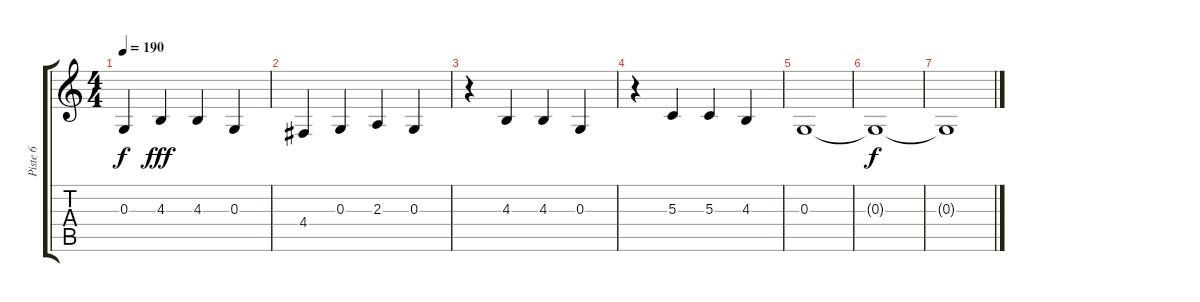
\track ("Piste 6" "Piste 6") {instrument altosax}
\staff {score tabs}
\tuning (E4 B3 G3 D3 A2 E2) {hide}
\ts (4 4)
\tempo 190
\clef g2
\ks c
0.3{t}.4{dy f} 4.3.4{dy fff} 4.3.4 0.3.4 |
4.4.4 0.3.4 2.3.4 0.3.4 |
r.4 4.3.4 4.3.4 0.3.4 |
r.4 5.3.4 5.3.4 4.3.4 |
0.3.1 |
0.3{t}.1{dy f} |
0.3{t}.1
